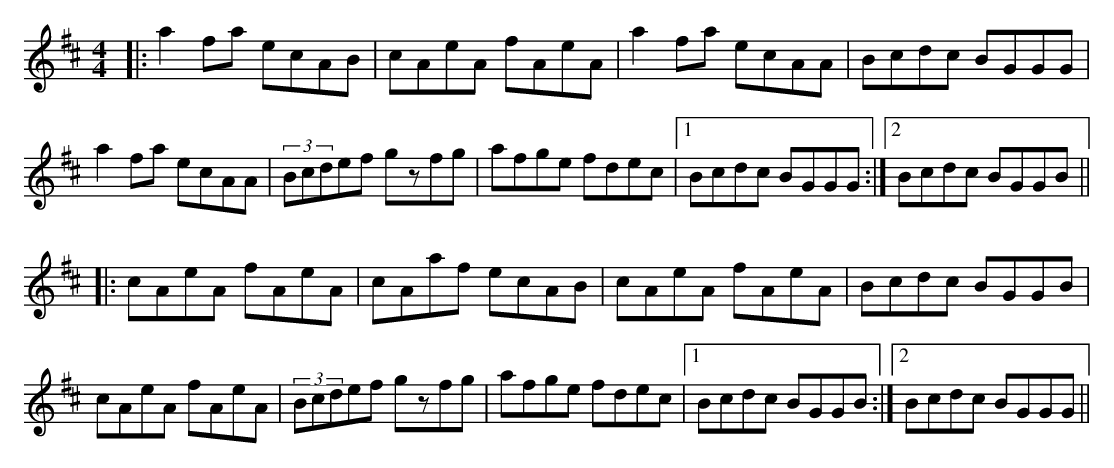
X:1
M:4/4
K:Amix
|:a2fa ecAB| cAeA fAeA|a2fa ecAA| Bcdc BGGG |
a2fa ecAA|(3Bcdef gzfg|afge fdec|1 Bcdc BGGG:|2 Bcdc BGGB||
|:cAeA fAeA| cAaf ecAB|cAeA fAeA| Bcdc BGGB |
cAeA fAeA|(3Bcdef gzfg|afge fdec|1 Bcdc BGGB:|2 Bcdc BGGG||
